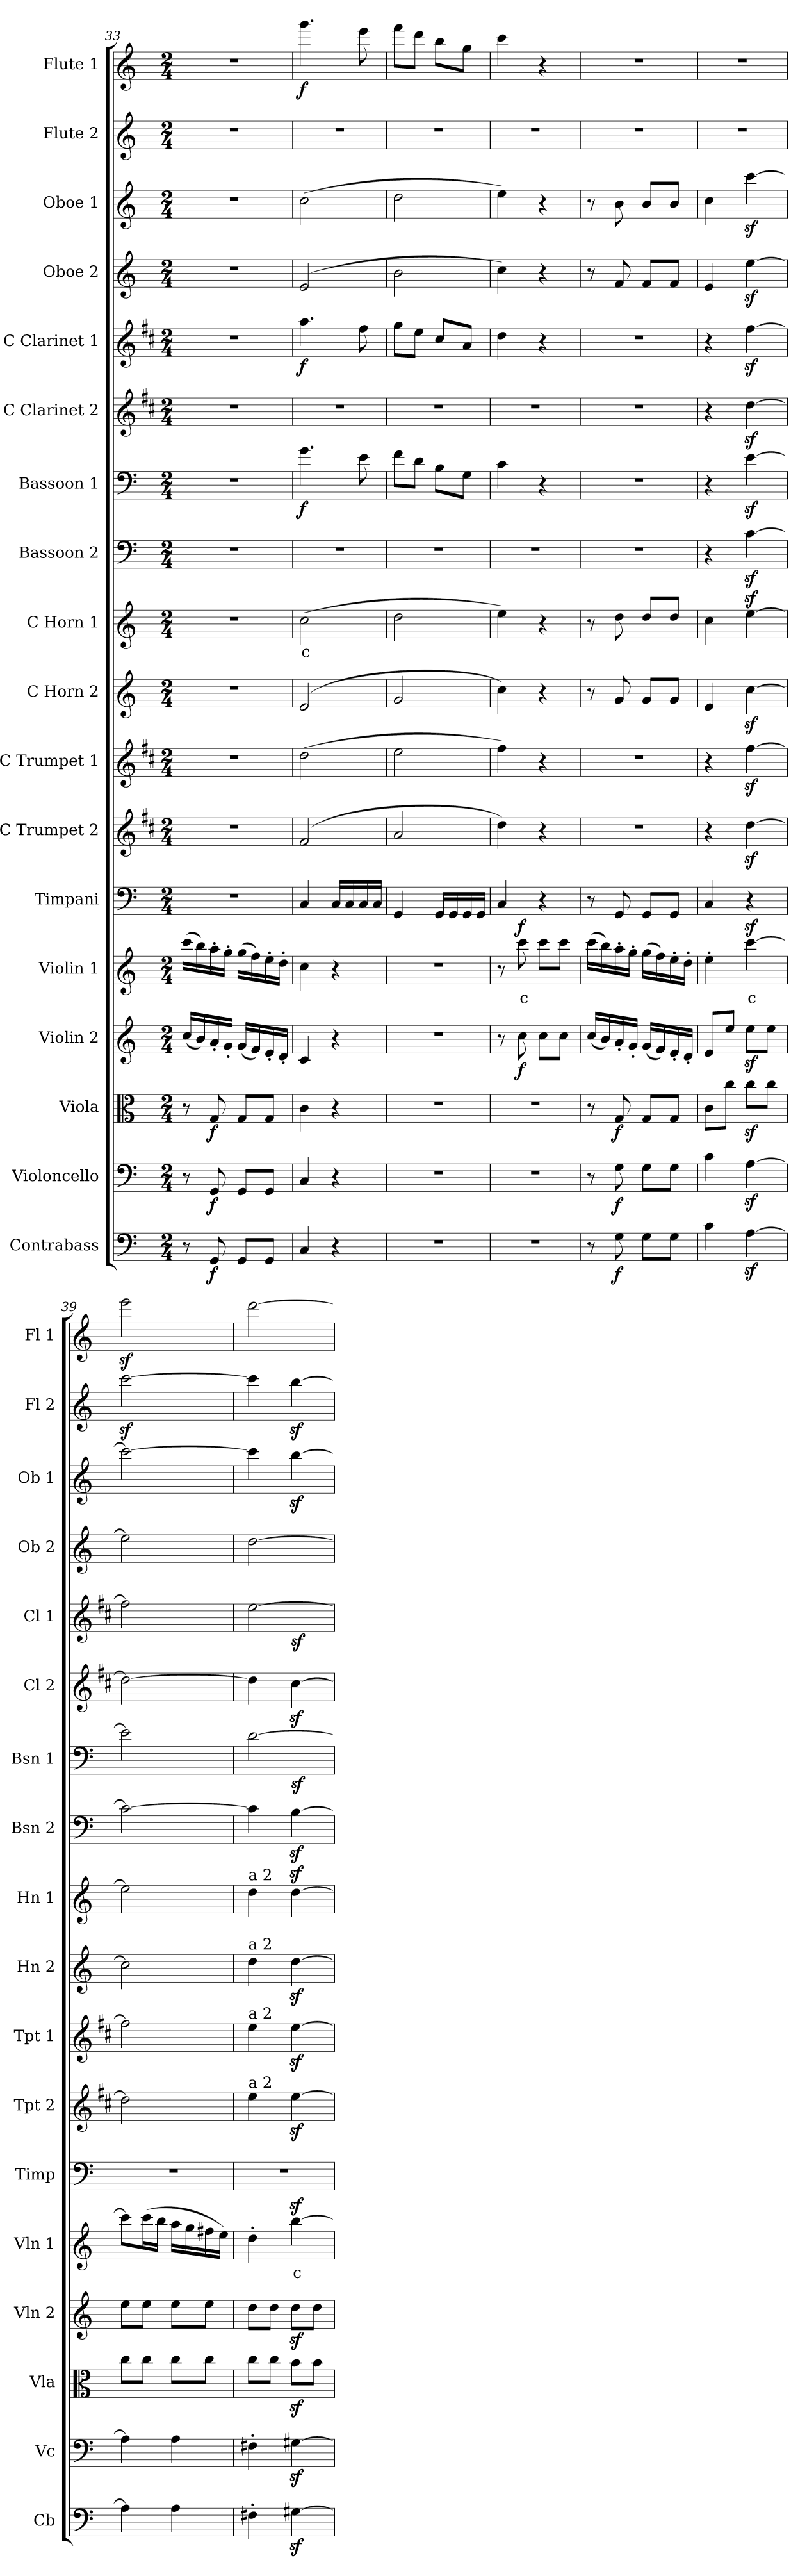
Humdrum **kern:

**kern	**dynam	**kern	**dynam	**kern	**dynam	**kern	**dynam	**kern	**text	**dynam	**kern	**kern	**kern	**kern	**kern	**text	**kern	**kern	**dynam	**kern	**kern	**dynam	**kern	**kern	**kern	**kern	**dynam
*part18	*part18	*part17	*part17	*part16	*part16	*part15	*part15	*part14	*part14	*part14	*part13	*part12	*part11	*part10	*part9	*part9	*part8	*part7	*part7	*part6	*part5	*part5	*part4	*part3	*part2	*part1	*part1
*staff18	*staff18	*staff17	*staff17	*staff16	*staff16	*staff15	*staff15	*staff14	*staff14	*staff14	*staff13	*staff12	*staff11	*staff10	*staff9	*staff9	*staff8	*staff7	*staff7	*staff6	*staff5	*staff5	*staff4	*staff3	*staff2	*staff1	*staff1
*I"Contrabass	*	*I"Violoncello	*	*I"Viola	*	*I"Violin 2	*	*I"Violin 1	*	*	*I"Timpani	*I"C Trumpet 2	*I"C Trumpet 1	*I"C Horn 2	*I"C Horn 1	*	*I"Bassoon 2	*I"Bassoon 1	*	*I"C Clarinet 2	*I"C Clarinet 1	*	*I"Oboe 2	*I"Oboe 1	*I"Flute 2	*I"Flute 1	*
*I'Cb	*	*I'Vc	*	*I'Vla	*	*I'Vln 2	*	*I'Vln 1	*	*	*I'Timp	*I'Tpt 2	*I'Tpt 1	*I'Hn 2	*I'Hn 1	*	*I'Bsn 2	*I'Bsn 1	*	*I'Cl 2	*I'Cl 1	*	*I'Ob 2	*I'Ob 1	*I'Fl 2	*I'Fl 1	*
*clefF4	*	*clefF4	*	*clefC3	*	*clefG2	*	*clefG2	*	*	*clefF4	*clefG2	*clefG2	*clefG2	*clefG2	*	*clefF4	*clefF4	*	*clefG2	*clefG2	*	*clefG2	*clefG2	*clefG2	*clefG2	*
*ITrd7c12	*	*	*	*	*	*	*	*	*	*	*	*ITrd1c2	*ITrd1c2	*ITrd7c12	*ITrd7c12	*	*	*	*	*ITrd1c2	*ITrd1c2	*	*	*	*	*	*
*k[]	*	*k[]	*	*k[]	*	*k[]	*	*k[]	*	*	*k[]	*k[]	*k[]	*k[]	*k[]	*	*k[]	*k[]	*	*k[]	*k[]	*	*k[]	*k[]	*k[]	*k[]	*
*M2/4	*	*M2/4	*	*M2/4	*	*M2/4	*	*M2/4	*	*	*M2/4	*M2/4	*M2/4	*M2/4	*M2/4	*	*M2/4	*M2/4	*	*M2/4	*M2/4	*	*M2/4	*M2/4	*M2/4	*M2/4	*
=33	=33	=33	=33	=33	=33	=33	=33	=33	=33	=33	=33	=33	=33	=33	=33	=33	=33	=33	=33	=33	=33	=33	=33	=33	=33	=33	=33
8r	.	8r	.	8r	.	(16cc/LL	.	(16ccc\LL	.	.	2r	2r	2r	2r	2r	.	2r	2r	.	2r	2r	.	2r	2r	2r	2r	.
.	.	.	.	.	.	16b/)	.	16bb\)	.	.	.	.	.	.	.	.	.	.	.	.	.	.	.	.	.	.	.
!	!LO:DY:b	!	!LO:DY:b	!	!LO:DY:b	!	!	!	!	!	!	!	!	!	!	!	!	!	!	!	!	!	!	!	!	!	!
8GGG/	f	8GG/	f	8G/	f	16a'/	.	16aa'\	.	.	.	.	.	.	.	.	.	.	.	.	.	.	.	.	.	.	.
.	.	.	.	.	.	16g'/JJ	.	16gg'\JJ	.	.	.	.	.	.	.	.	.	.	.	.	.	.	.	.	.	.	.
8GGG/L	.	8GG/L	.	8G/L	.	(16g/LL	.	(16gg\LL	.	.	.	.	.	.	.	.	.	.	.	.	.	.	.	.	.	.	.
.	.	.	.	.	.	16f/)	.	16ff\)	.	.	.	.	.	.	.	.	.	.	.	.	.	.	.	.	.	.	.
8GGG/J	.	8GG/J	.	8G/J	.	16e'/	.	16ee'\	.	.	.	.	.	.	.	.	.	.	.	.	.	.	.	.	.	.	.
.	.	.	.	.	.	16d'/JJ	.	16dd'\JJ	.	.	.	.	.	.	.	.	.	.	.	.	.	.	.	.	.	.	.
!!LO:PB:g=z
=34	=34	=34	=34	=34	=34	=34	=34	=34	=34	=34	=34	=34	=34	=34	=34	=34	=34	=34	=34	=34	=34	=34	=34	=34	=34	=34	=34
!	!	!	!	!	!	!	!	!	!	!	!	!	!	!	!	!LO:LY:b:color=#FF0000	!	!	!LO:DY:b	!	!	!LO:DY:b	!	!	!	!	!LO:DY:b
4CC/	.	4C/	.	4c\	.	4c/	.	4cc\	.	.	4C/	(2e/	(2cc\	(2E/	(2c\	c	2r	4.g\	f	2r	4.gg\	f	(2e/	(2cc\	2r	4.ggg\	f
4r	.	4r	.	4r	.	4r	.	4r	.	.	16C/LL	.	.	.	.	.	.	.	.	.	.	.	.	.	.	.	.
.	.	.	.	.	.	.	.	.	.	.	16C/	.	.	.	.	.	.	.	.	.	.	.	.	.	.	.	.
.	.	.	.	.	.	.	.	.	.	.	16C/	.	.	.	.	.	.	8e\	.	.	8ee\	.	.	.	.	8eee\	.
.	.	.	.	.	.	.	.	.	.	.	16C/JJ	.	.	.	.	.	.	.	.	.	.	.	.	.	.	.	.
=35	=35	=35	=35	=35	=35	=35	=35	=35	=35	=35	=35	=35	=35	=35	=35	=35	=35	=35	=35	=35	=35	=35	=35	=35	=35	=35	=35
2r	.	2r	.	2r	.	2r	.	2r	.	.	4GG/	2g/	2dd\	2G/	2d\	.	2r	8f\L	.	2r	8ff\L	.	2b\	2dd\	2r	8fff\L	.
.	.	.	.	.	.	.	.	.	.	.	.	.	.	.	.	.	.	8d\J	.	.	8dd\J	.	.	.	.	8ddd\J	.
.	.	.	.	.	.	.	.	.	.	.	16GG/LL	.	.	.	.	.	.	8B\L	.	.	8b/L	.	.	.	.	8bb\L	.
.	.	.	.	.	.	.	.	.	.	.	16GG/	.	.	.	.	.	.	.	.	.	.	.	.	.	.	.	.
.	.	.	.	.	.	.	.	.	.	.	16GG/	.	.	.	.	.	.	8G\J	.	.	8g/J	.	.	.	.	8gg\J	.
.	.	.	.	.	.	.	.	.	.	.	16GG/JJ	.	.	.	.	.	.	.	.	.	.	.	.	.	.	.	.
=36	=36	=36	=36	=36	=36	=36	=36	=36	=36	=36	=36	=36	=36	=36	=36	=36	=36	=36	=36	=36	=36	=36	=36	=36	=36	=36	=36
2r	.	2r	.	2r	.	8r	.	8r	.	.	4C/	4cc\)	4ee\)	4c\)	4e\)	.	2r	4c\	.	2r	4cc\	.	4cc\)	4ee\)	2r	4ccc\	.
!	!	!	!	!	!	!	!LO:DY:b	!	!LO:LY:b:color=#FF0000	!LO:DY:b	!	!	!	!	!	!	!	!	!	!	!	!	!	!	!	!	!
.	.	.	.	.	.	8cc\	f	8ccc\	c	f	.	.	.	.	.	.	.	.	.	.	.	.	.	.	.	.	.
.	.	.	.	.	.	8cc\L	.	8ccc\L	.	.	4r	4r	4r	4r	4r	.	.	4r	.	.	4r	.	4r	4r	.	4r	.
.	.	.	.	.	.	8cc\J	.	8ccc\J	.	.	.	.	.	.	.	.	.	.	.	.	.	.	.	.	.	.	.
=37	=37	=37	=37	=37	=37	=37	=37	=37	=37	=37	=37	=37	=37	=37	=37	=37	=37	=37	=37	=37	=37	=37	=37	=37	=37	=37	=37
8r	.	8r	.	8r	.	(16cc/LL	.	(16ccc\LL	.	.	8r	2r	2r	8r	8r	.	2r	2r	.	2r	2r	.	8r	8r	2r	2r	.
.	.	.	.	.	.	16b/)	.	16bb\)	.	.	.	.	.	.	.	.	.	.	.	.	.	.	.	.	.	.	.
!	!LO:DY:b	!	!LO:DY:b	!	!LO:DY:b	!	!	!	!	!	!	!	!	!	!	!	!	!	!	!	!	!	!	!	!	!	!
8GG\	f	8G\	f	8G/	f	16a'/	.	16aa'\	.	.	8GG/	.	.	8G/	8d\	.	.	.	.	.	.	.	8f/	8b\	.	.	.
.	.	.	.	.	.	16g'/JJ	.	16gg'\JJ	.	.	.	.	.	.	.	.	.	.	.	.	.	.	.	.	.	.	.
8GG\L	.	8G\L	.	8G/L	.	(16g/LL	.	(16gg\LL	.	.	8GG/L	.	.	8G/L	8d/L	.	.	.	.	.	.	.	8f/L	8b/L	.	.	.
.	.	.	.	.	.	16f/)	.	16ff\)	.	.	.	.	.	.	.	.	.	.	.	.	.	.	.	.	.	.	.
8GG\J	.	8G\J	.	8G/J	.	16e'/	.	16ee'\	.	.	8GG/J	.	.	8G/J	8d/J	.	.	.	.	.	.	.	8f/J	8b/J	.	.	.
.	.	.	.	.	.	16d'/JJ	.	16dd'\JJ	.	.	.	.	.	.	.	.	.	.	.	.	.	.	.	.	.	.	.
=38	=38	=38	=38	=38	=38	=38	=38	=38	=38	=38	=38	=38	=38	=38	=38	=38	=38	=38	=38	=38	=38	=38	=38	=38	=38	=38	=38
4C\	.	4c\	.	8c\L	.	8e/L	.	4ee'\	.	.	4C/	4r	4r	4E/	4c\	.	4r	4r	.	4r	4r	.	4e/	4cc\	2r	2r	.
.	.	.	.	8cc\J	.	8ee/J	.	.	.	.	.	.	.	.	.	.	.	.	.	.	.	.	.	.	.	.	.
!	!	!	!	!	!	!	!	!	!LO:LY:b:color=#FF0000	!	!	!	!	!	!	!	!	!	!	!	!	!	!	!	!	!	!
[4AAz<\	.	[4Az<\	.	8ccz<\L	.	8eez<\L	.	[4cccz<\	c	.	4r	[4ccz<\	[4eez<\	[4cz<\	[4ez<\	.	[4cz<\	[4ez<\	.	[4ccz<\	[4eez<\	.	[4eez<\	[4cccz<\	.	.	.
.	.	.	.	8cc\J	.	8ee\J	.	.	.	.	.	.	.	.	.	.	.	.	.	.	.	.	.	.	.	.	.
=39	=39	=39	=39	=39	=39	=39	=39	=39	=39	=39	=39	=39	=39	=39	=39	=39	=39	=39	=39	=39	=39	=39	=39	=39	=39	=39	=39
4AA\]	.	4A\]	.	8cc\L	.	8ee\L	.	8ccc\L]	.	.	2r	2cc\]	2ee\]	2c\]	2e\]	.	2c\_	2e\]	.	2cc\_	2ee\]	.	2ee\]	2ccc\_	[2cccz<\	2eeez<\	.
.	.	.	.	8cc\J	.	8ee\J	.	(16ccc\L	.	.	.	.	.	.	.	.	.	.	.	.	.	.	.	.	.	.	.
.	.	.	.	.	.	.	.	16bb\JJ	.	.	.	.	.	.	.	.	.	.	.	.	.	.	.	.	.	.	.
4AA\	.	4A\	.	8cc\L	.	8ee\L	.	16aa\LL	.	.	.	.	.	.	.	.	.	.	.	.	.	.	.	.	.	.	.
.	.	.	.	.	.	.	.	16gg\	.	.	.	.	.	.	.	.	.	.	.	.	.	.	.	.	.	.	.
.	.	.	.	8cc\J	.	8ee\J	.	16ff#X\	.	.	.	.	.	.	.	.	.	.	.	.	.	.	.	.	.	.	.
.	.	.	.	.	.	.	.	16ee\JJ)	.	.	.	.	.	.	.	.	.	.	.	.	.	.	.	.	.	.	.
=40	=40	=40	=40	=40	=40	=40	=40	=40	=40	=40	=40	=40	=40	=40	=40	=40	=40	=40	=40	=40	=40	=40	=40	=40	=40	=40	=40
*	*	*	*	*	*	*	*	*	*	*	*	*	*	*	*	*	*	*^	*	*	*^	*	*	*	*	*	*
!	!	!	!	!	!	!	!	!	!	!	!	!	!	!	!LO:TX:a:t=a 2	!	!	!	!	!	!	!	!	!	!	!	!	!	!
!	!	!	!	!	!	!	!	!	!	!	!	!	!	!LO:TX:a:t=a 2	!	!	!	!	!	!	!	!	!	!	!	!	!	!	!
!	!	!	!	!	!	!	!	!	!	!	!	!	!LO:TX:a:t=a 2	!	!	!	!	!	!	!	!	!	!	!	!	!	!	!	!
!	!	!	!	!	!	!	!	!	!	!	!	!LO:TX:a:t=a 2	!	!	!	!	!	!	!	!	!	!	!	!	!	!	!	!	!
4FF#X'\	.	4F#X'\	.	8cc\L	.	8dd\L	.	4dd'\	.	.	2r	4dd\	4dd\	4d\	4d\	.	4c\]	[2d\	4ryy	.	4cc\]	[2dd\	4ryy	.	[2dd\	4ccc\]	4ccc\]	[2ddd\	.
.	.	.	.	8cc\J	.	8dd\J	.	.	.	.	.	.	.	.	.	.	.	.	.	.	.	.	.	.	.	.	.	.	.
!	!	!	!	!	!	!	!	!	!LO:LY:b:color=#FF0000	!	!	!	!	!	!	!	!	!	!	!LO:DY:b	!	!	!	!LO:DY:b	!	!	!	!	!
[4GG#Xz<\	.	[4G#Xz<\	.	8bz<\L	.	8ddz<\L	.	[4bbz<\	c	.	.	[4ddz<\	[4ddz<\	[4dz<\	[4dz<\	.	[4Bz<\	.	4ryy	sf	[4bz<\	.	4ryy	sf	.	[4bbz<\	[4bbz<\	.	.
.	.	.	.	8b\J	.	8dd\J	.	.	.	.	.	.	.	.	.	.	.	.	.	.	.	.	.	.	.	.	.	.	.
*	*	*	*	*	*	*	*	*	*	*	*	*	*	*	*	*	*	*v	*v	*	*	*v	*v	*	*	*	*	*	*
=	=	=	=	=	=	=	=	=	=	=	=	=	=	=	=	=	=	=	=	=	=	=	=	=	=	=	=
*-	*-	*-	*-	*-	*-	*-	*-	*-	*-	*-	*-	*-	*-	*-	*-	*-	*-	*-	*-	*-	*-	*-	*-	*-	*-	*-	*-
